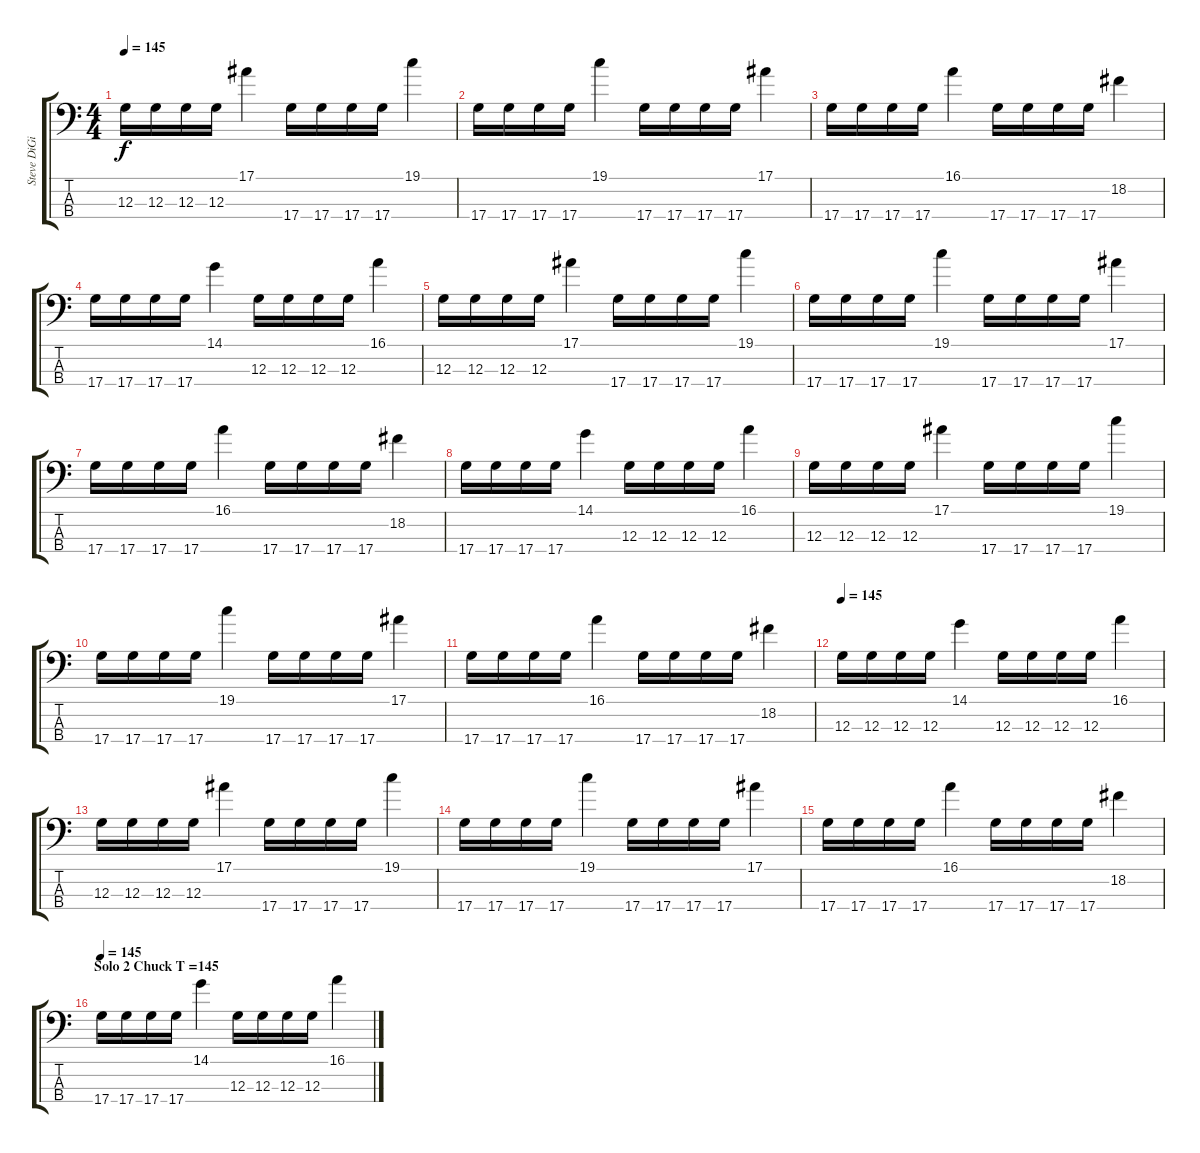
\track ("Steve DiGiorgio" "Steve DiGi") {instrument fretlessbass}
\staff {score tabs}
\tuning (F2 C2 G1 D1) {hide}
\ts (4 4)
\tempo 145
\clef f4
\ks c
12.3.16{dy f} 12.3.16 12.3.16 12.3.16 17.1.4 17.4.16 17.4.16 17.4.16 17.4.16 19.1.4 |
17.4.16 17.4.16 17.4.16 17.4.16 19.1.4 17.4.16 17.4.16 17.4.16 17.4.16 17.1.4 |
17.4.16 17.4.16 17.4.16 17.4.16 16.1.4 17.4.16 17.4.16 17.4.16 17.4.16 18.2.4 |
17.4.16 17.4.16 17.4.16 17.4.16 14.1.4 12.3.16 12.3.16 12.3.16 12.3.16 16.1.4 |
12.3.16 12.3.16 12.3.16 12.3.16 17.1.4 17.4.16 17.4.16 17.4.16 17.4.16 19.1.4 |
17.4.16 17.4.16 17.4.16 17.4.16 19.1.4 17.4.16 17.4.16 17.4.16 17.4.16 17.1.4 |
17.4.16 17.4.16 17.4.16 17.4.16 16.1.4 17.4.16 17.4.16 17.4.16 17.4.16 18.2.4 |
17.4.16 17.4.16 17.4.16 17.4.16 14.1.4 12.3.16 12.3.16 12.3.16 12.3.16 16.1.4 |
12.3.16 12.3.16 12.3.16 12.3.16 17.1.4 17.4.16 17.4.16 17.4.16 17.4.16 19.1.4 |
17.4.16 17.4.16 17.4.16 17.4.16 19.1.4 17.4.16 17.4.16 17.4.16 17.4.16 17.1.4 |
17.4.16 17.4.16 17.4.16 17.4.16 16.1.4 17.4.16 17.4.16 17.4.16 17.4.16 18.2.4 |
\tempo 145
12.3.16 12.3.16 12.3.16 12.3.16 14.1.4 12.3.16 12.3.16 12.3.16 12.3.16 16.1.4 |
12.3.16 12.3.16 12.3.16 12.3.16 17.1.4 17.4.16 17.4.16 17.4.16 17.4.16 19.1.4 |
17.4.16 17.4.16 17.4.16 17.4.16 19.1.4 17.4.16 17.4.16 17.4.16 17.4.16 17.1.4 |
17.4.16 17.4.16 17.4.16 17.4.16 16.1.4 17.4.16 17.4.16 17.4.16 17.4.16 18.2.4 |
\section ("" "Solo 2 Chuck T =145")
\tempo 145
17.4.16 17.4.16 17.4.16 17.4.16 14.1.4 12.3.16 12.3.16 12.3.16 12.3.16 16.1.4
